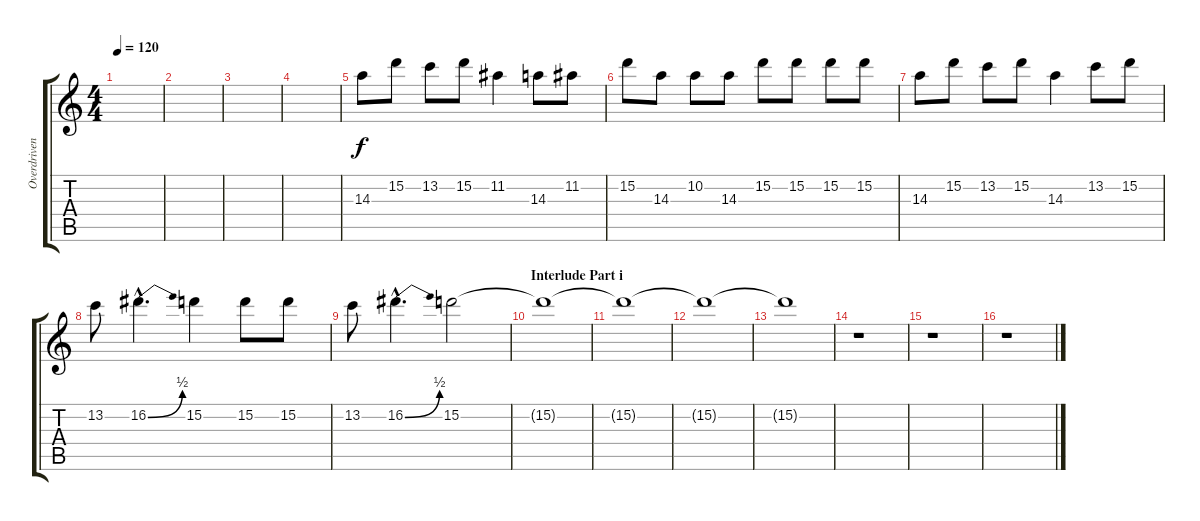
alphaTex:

\track ("Overdriven Guitar" "Overdriven") {instrument overdrivenguitar}
\staff {score tabs}
\tuning (E4 B3 G3 D3 A2 D2) {hide}
\ts (4 4)
\tempo 120
\clef g2
\ks c
|
|
|
|
14.3.8 15.2.8 13.2.8 15.2.8 11.2.4 14.3.8 11.2.8 |
15.2.8 14.3.8 10.2.8 14.3.8 15.2.8 15.2.8 15.2.8 15.2.8 |
14.3.8 15.2.8 13.2.8 15.2.8 14.3.4 13.2.8 15.2.8 |
13.2.8 16.2{be (bend 0 0 60 2) hac}.4{d} 15.2.4 15.2.8 15.2.8 |
13.2.8 16.2{be (bend 0 0 60 2) hac}.4{d} 15.2.2 |
\section ("" "Interlude Part i")
15.2{t}.1{volume 0} |
15.2{t}.1 |
15.2{t}.1 |
15.2{t}.1 |
r.1{volume 16} |
r.1 |
r.1
